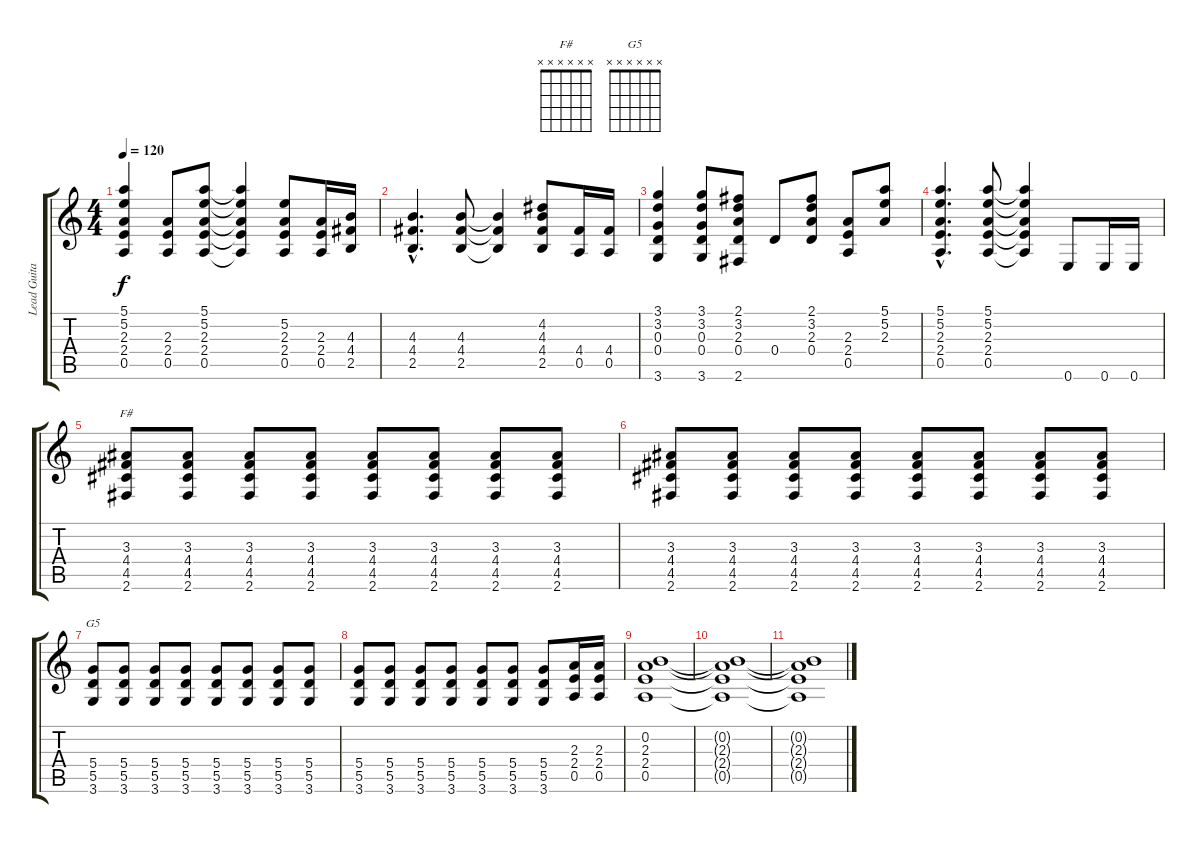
\track ("Lead Guitar" "Lead Guita") {instrument distortionguitar}
\staff {score tabs}
\tuning (E4 B3 G3 D3 A2 E2) {hide}
\chord ("F#" x x x x x x) {firstfret 0}
\chord ("G5" x x x x x x) {firstfret 0}
\ts (4 4)
\tempo 120
\clef g2
\ks c
(5.1 5.2 2.3 2.4 0.5).4{dy f} (2.3 2.4 0.5).8 (5.1 5.2 2.3 2.4 0.5).8 (5.1{t} 5.2{t} 2.3{t} 2.4{t} 0.5{t}).4 (5.2 2.3 2.4 0.5).8 (2.3 2.4 0.5).16 (4.3 4.4 2.5).16 |
(4.3{hac} 4.4{hac} 2.5{hac}).4{d} (4.3 4.4 2.5).8 (4.3{t} 4.4{t} 2.5{t}).4 (4.2 4.3 4.4 2.5).8 (4.4 0.5).16 (4.4 0.5).16 |
(3.1 3.2 0.3 0.4 3.6).4 (3.1 3.2 0.3 0.4 3.6).8 (2.1 3.2 2.3 0.4 2.6).8 0.4.8 (2.1 3.2 2.3 0.4).8 (2.3 2.4 0.5).8 (5.1 5.2 2.3).8 |
(5.1{hac} 5.2{hac} 2.3{hac} 2.4{hac} 0.5{hac}).4{d} (5.1 5.2 2.3 2.4 0.5).8 (5.1{t} 5.2{t} 2.3{t} 2.4{t} 0.5{t}).4 0.6.8 0.6.16 0.6.16 |
(3.3 4.4 4.5 2.6).8{ch "F#"} (3.3 4.4 4.5 2.6).8 (3.3 4.4 4.5 2.6).8 (3.3 4.4 4.5 2.6).8 (3.3 4.4 4.5 2.6).8 (3.3 4.4 4.5 2.6).8 (3.3 4.4 4.5 2.6).8 (3.3 4.4 4.5 2.6).8 |
(3.3 4.4 4.5 2.6).8 (3.3 4.4 4.5 2.6).8 (3.3 4.4 4.5 2.6).8 (3.3 4.4 4.5 2.6).8 (3.3 4.4 4.5 2.6).8 (3.3 4.4 4.5 2.6).8 (3.3 4.4 4.5 2.6).8 (3.3 4.4 4.5 2.6).8 |
(5.4 5.5 3.6).8{ch "G5"} (5.4 5.5 3.6).8 (5.4 5.5 3.6).8 (5.4 5.5 3.6).8 (5.4 5.5 3.6).8 (5.4 5.5 3.6).8 (5.4 5.5 3.6).8 (5.4 5.5 3.6).8 |
(5.4 5.5 3.6).8 (5.4 5.5 3.6).8 (5.4 5.5 3.6).8 (5.4 5.5 3.6).8 (5.4 5.5 3.6).8 (5.4 5.5 3.6).8 (5.4 5.5 3.6).8 (2.3 2.4 0.5).16 (2.3 2.4 0.5).16 |
(0.2 2.3 2.4 0.5).1 |
(0.2{t} 2.3{t} 2.4{t} 0.5{t}).1 |
(0.2{t} 2.3{t} 2.4{t} 0.5{t}).1
